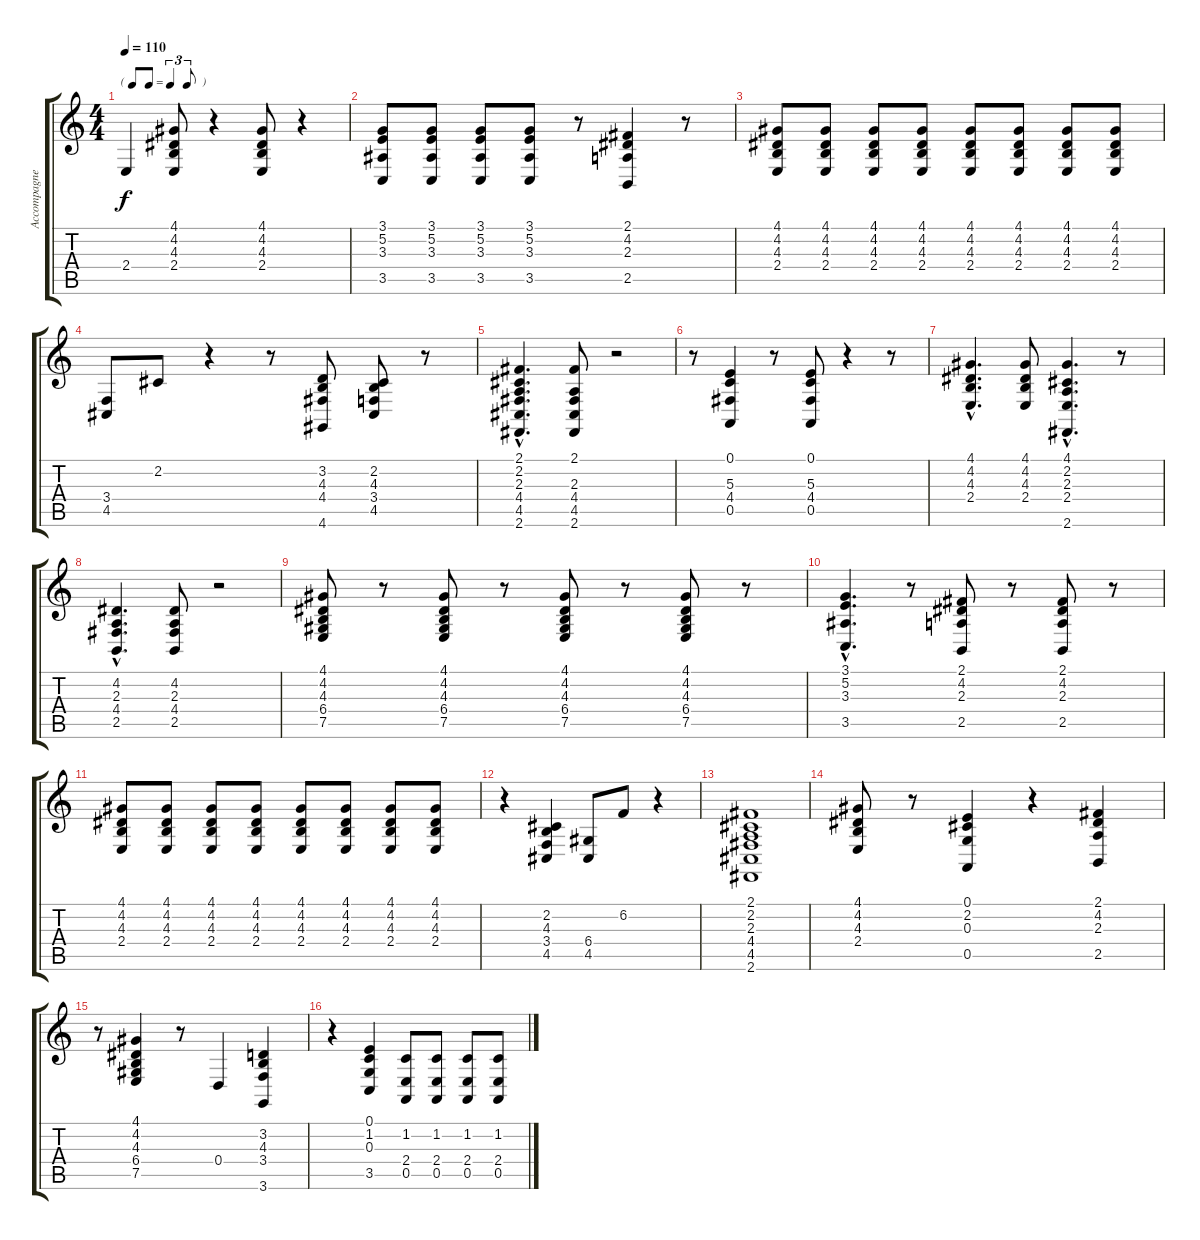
\track ("Accompagnement" "Accompagne") {instrument stringensemble1}
\staff {score tabs}
\tuning (E4 B3 G3 D3 A2 E2) {hide}
\ts (4 4)
\tf triplet8th
\tempo 110
\clef g2
\ks c
2.4.4{dy f} (4.1 4.2 4.3 2.4).8 r.4 (4.1 4.2 4.3 2.4).8 r.4 |
(3.1 5.2 3.3 3.5).8 (3.1 5.2 3.3 3.5).8 (3.1 5.2 3.3 3.5).8 (3.1 5.2 3.3 3.5).8 r.8 (2.1 4.2 2.3 2.5).4 r.8 |
(4.1 4.2 4.3 2.4).8 (4.1 4.2 4.3 2.4).8 (4.1 4.2 4.3 2.4).8 (4.1 4.2 4.3 2.4).8 (4.1 4.2 4.3 2.4).8 (4.1 4.2 4.3 2.4).8 (4.1 4.2 4.3 2.4).8 (4.1 4.2 4.3 2.4).8 |
(3.4 4.5).8 2.2.8 r.4 r.8 (3.2 4.3 4.4 4.6).8 (2.2 4.3 3.4 4.5).8 r.8 |
(2.1{hac} 2.2{hac} 2.3{hac} 4.4{hac} 4.5{hac} 2.6{hac}).4{d} (2.1 2.3 4.4 4.5 2.6).8 r.2 |
r.8 (0.1 5.3 4.4 0.5).4 r.8 (0.1 5.3 4.4 0.5).8 r.4 r.8 |
(4.1{hac} 4.2{hac} 4.3{hac} 2.4{hac}).4{d} (4.1 4.2 4.3 2.4).8 (4.1{hac} 2.2{hac} 2.3{hac} 2.4{hac} 2.6{hac}).4{d} r.8 |
(4.2{hac} 2.3{hac} 4.4{hac} 2.5{hac}).4{d} (4.2 2.3 4.4 2.5).8 r.2 |
(4.1 4.2 4.3 6.4 7.5).8 r.8 (4.1 4.2 4.3 6.4 7.5).8 r.8 (4.1 4.2 4.3 6.4 7.5).8 r.8 (4.1 4.2 4.3 6.4 7.5).8 r.8 |
(3.1{hac} 5.2{hac} 3.3{hac} 3.5{hac}).4{d} r.8 (2.1 4.2 2.3 2.5).8 r.8 (2.1 4.2 2.3 2.5).8 r.8 |
(4.1 4.2 4.3 2.4).8 (4.1 4.2 4.3 2.4).8 (4.1 4.2 4.3 2.4).8 (4.1 4.2 4.3 2.4).8 (4.1 4.2 4.3 2.4).8 (4.1 4.2 4.3 2.4).8 (4.1 4.2 4.3 2.4).8 (4.1 4.2 4.3 2.4).8 |
r.4 (2.2 4.3 3.4 4.5).4 (6.4 4.5).8 6.2.8 r.4 |
(2.1 2.2 2.3 4.4 4.5 2.6).1 |
(4.1 4.2 4.3 2.4).8 r.8 (0.1 2.2 0.3 0.5).4 r.4 (2.1 4.2 2.3 2.5).4 |
r.8 (4.1 4.2 4.3 6.4 7.5).4 r.8 0.4.4 (3.2 4.3 3.4 3.6).4 |
r.4 (0.1 1.2 0.3 3.5).4 (1.2 2.4 0.5).8 (1.2 2.4 0.5).8 (1.2 2.4 0.5).8 (1.2 2.4 0.5).8
